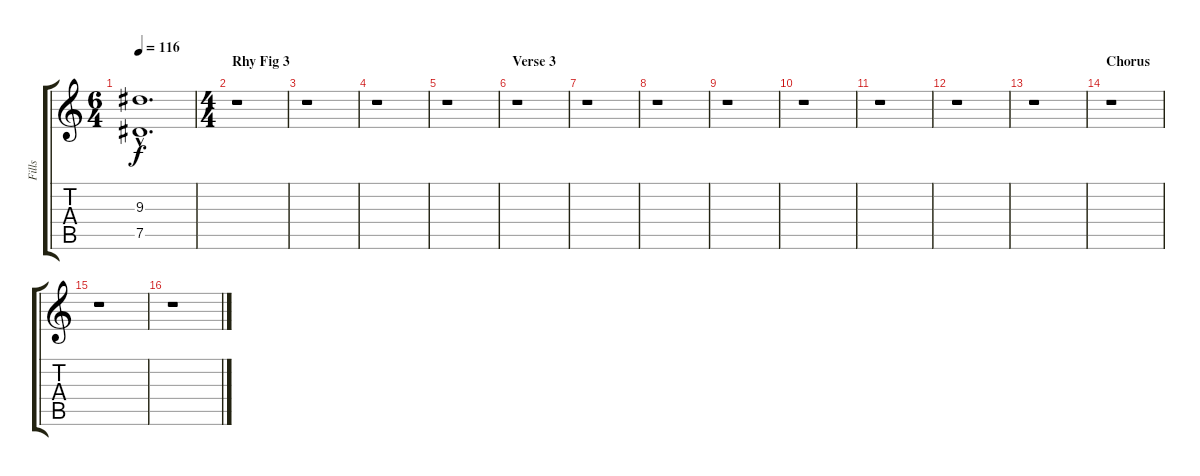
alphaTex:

\track ("Fills" "Fills") {instrument overdrivenguitar}
\staff {score tabs}
\tuning (Eb4 Bb3 Gb3 Db3 Ab2 Eb2) {hide}
\ts (6 4)
\tempo 116
\clef g2
\ks c
(9.3{hac} 7.5{hac}).1{d dy f} |
\ts (4 4)
\section ("" "Rhy Fig 3")
r.1 |
r.1 |
r.1 |
r.1 |
\section ("" "Verse 3")
r.1 |
r.1 |
r.1 |
r.1 |
r.1 |
r.1 |
r.1 |
r.1 |
\section ("" "Chorus")
r.1 |
r.1 |
r.1
